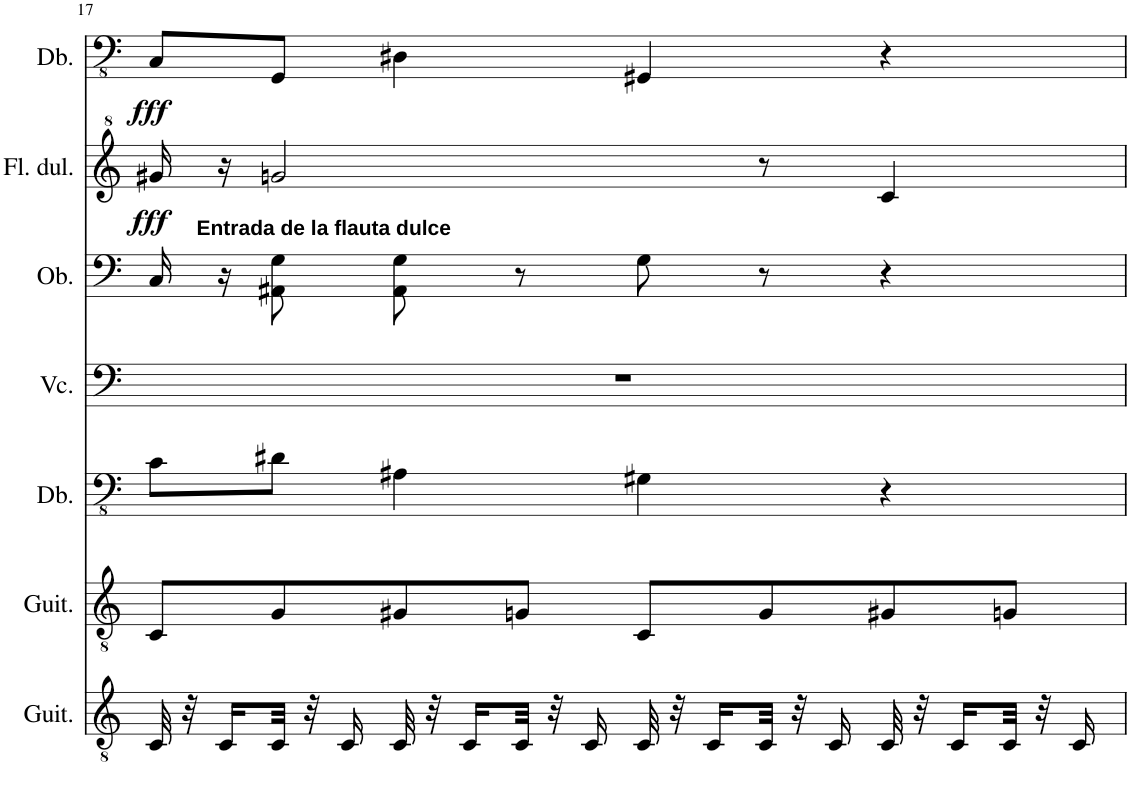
**kern	**kern	**kern	**kern	**kern	**kern	**dynam	**kern	**dynam
*part7	*part6	*part5	*part4	*part3	*part2	*part2	*part1	*part1
*staff7	*staff6	*staff5	*staff4	*staff3	*staff2	*staff2	*staff1	*staff1
*I"Classical Guitar	*I"Guitarra clásica	*I"Double Bass	*I"Violoncello	*I"Oboe	*I"Flauta dulce	*	*I"Double Bass	*
*I'Guit.	*I'Guit.	*I'Db.	*I'Vc.	*I'Ob.	*I'Fl. dul.	*	*I'Db.	*
!!LO:PB:g=z
*clefGv2	*clefGv2	*clefFv4	*clefF4	*clefF4	*clefG^2	*	*clefFv4	*
*	*	*Trd7c12	*	*Trd-14c-24	*	*	*Trd7c12	*
*k[]	*k[]	*k[]	*k[]	*k[]	*k[]	*	*k[]	*
*M4/4	*M4/4	*M4/4	*M4/4	*M4/4	*M4/4	*	*M4/4	*
=17	=17	=17	=17	=17	=17	=17	=17	=17
!	!	!	!	!	!LO:TX:b:B:t=Entrada de la flauta dulce	!	!	!
!	!	!	!	!	!	!LO:DY:b	!	!LO:DY:b
32C/	8C/L	8C\L	1r	16C/	16gg#X/	fff	8CC/L	fff
32r	.	.	.	.	.	.	.	.
16C/LL	.	.	.	16r	16r	.	.	.
32C/JJk	8G/	8D#X\J	.	8AA#X\ 8G\	2ggn/	.	8GGG/J	.
32r	.	.	.	.	.	.	.	.
16C/	.	.	.	.	.	.	.	.
32C/	8G#X/	4AA#X\	.	8AA#\ 8G\	.	.	4DD#X\	.
32r	.	.	.	.	.	.	.	.
16C/LL	.	.	.	.	.	.	.	.
32C/JJk	8Gn/J	.	.	8r	.	.	.	.
32r	.	.	.	.	.	.	.	.
16C/	.	.	.	.	.	.	.	.
32C/	8C/L	4GG#X\	.	8G\	.	.	4GGG#X/	.
32r	.	.	.	.	.	.	.	.
16C/LL	.	.	.	.	.	.	.	.
32C/JJk	8G/	.	.	8r	8r	.	.	.
32r	.	.	.	.	.	.	.	.
16C/	.	.	.	.	.	.	.	.
32C/	8G#X/	4r	.	4r	4cc/	.	4r	.
32r	.	.	.	.	.	.	.	.
16C/LL	.	.	.	.	.	.	.	.
32C/JJk	8Gn/J	.	.	.	.	.	.	.
32r	.	.	.	.	.	.	.	.
16C/	.	.	.	.	.	.	.	.
=	=	=	=	=	=	=	=	=
*-	*-	*-	*-	*-	*-	*-	*-	*-
